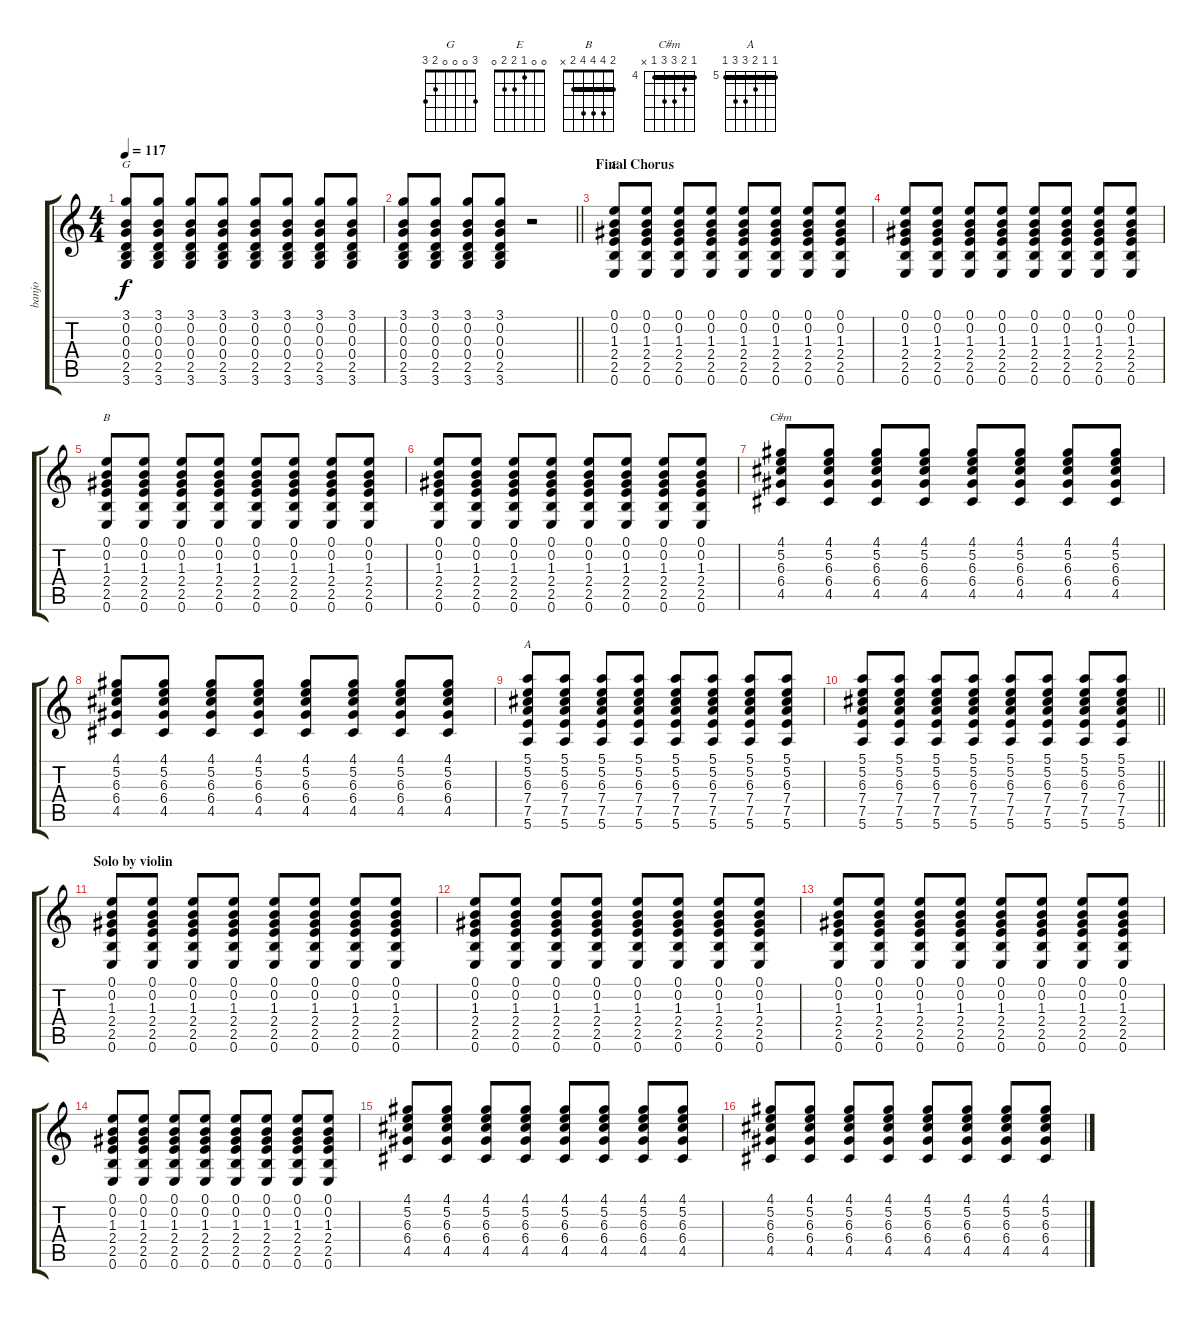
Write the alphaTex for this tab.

\track ("banjo" "banjo") {instrument acousticguitarsteel}
\staff {score tabs}
\tuning (E4 B3 G3 D3 A2 E2) {hide}
\chord ("G" 3 0 0 0 2 3)
\chord ("E" 0 0 1 2 2 0)
\chord ("B" 2 4 4 4 2 x) {barre 2}
\chord ("C#m" 4 5 6 6 4 x) {firstfret 4 barre 4}
\chord ("A" 5 5 6 7 7 5) {firstfret 5 barre 5}
\ts (4 4)
\tempo 117
\clef g2
\ks c
(3.1 0.2 0.3 0.4 2.5 3.6).8{ch "G" dy f} (3.1 0.2 0.3 0.4 2.5 3.6).8 (3.1 0.2 0.3 0.4 2.5 3.6).8 (3.1 0.2 0.3 0.4 2.5 3.6).8 (3.1 0.2 0.3 0.4 2.5 3.6).8 (3.1 0.2 0.3 0.4 2.5 3.6).8 (3.1 0.2 0.3 0.4 2.5 3.6).8 (3.1 0.2 0.3 0.4 2.5 3.6).8 |
\barLineRight lightlight
(3.1 0.2 0.3 0.4 2.5 3.6).8 (3.1 0.2 0.3 0.4 2.5 3.6).8 (3.1 0.2 0.3 0.4 2.5 3.6).8 (3.1 0.2 0.3 0.4 2.5 3.6).8 r.2 |
\section ("" "Final Chorus")
(0.1 0.2 1.3 2.4 2.5 0.6).8{ch "E"} (0.1 0.2 1.3 2.4 2.5 0.6).8 (0.1 0.2 1.3 2.4 2.5 0.6).8 (0.1 0.2 1.3 2.4 2.5 0.6).8 (0.1 0.2 1.3 2.4 2.5 0.6).8 (0.1 0.2 1.3 2.4 2.5 0.6).8 (0.1 0.2 1.3 2.4 2.5 0.6).8 (0.1 0.2 1.3 2.4 2.5 0.6).8 |
(0.1 0.2 1.3 2.4 2.5 0.6).8 (0.1 0.2 1.3 2.4 2.5 0.6).8 (0.1 0.2 1.3 2.4 2.5 0.6).8 (0.1 0.2 1.3 2.4 2.5 0.6).8 (0.1 0.2 1.3 2.4 2.5 0.6).8 (0.1 0.2 1.3 2.4 2.5 0.6).8 (0.1 0.2 1.3 2.4 2.5 0.6).8 (0.1 0.2 1.3 2.4 2.5 0.6).8 |
(0.1 0.2 1.3 2.4 2.5 0.6).8{ch "B"} (0.1 0.2 1.3 2.4 2.5 0.6).8 (0.1 0.2 1.3 2.4 2.5 0.6).8 (0.1 0.2 1.3 2.4 2.5 0.6).8 (0.1 0.2 1.3 2.4 2.5 0.6).8 (0.1 0.2 1.3 2.4 2.5 0.6).8 (0.1 0.2 1.3 2.4 2.5 0.6).8 (0.1 0.2 1.3 2.4 2.5 0.6).8 |
(0.1 0.2 1.3 2.4 2.5 0.6).8 (0.1 0.2 1.3 2.4 2.5 0.6).8 (0.1 0.2 1.3 2.4 2.5 0.6).8 (0.1 0.2 1.3 2.4 2.5 0.6).8 (0.1 0.2 1.3 2.4 2.5 0.6).8 (0.1 0.2 1.3 2.4 2.5 0.6).8 (0.1 0.2 1.3 2.4 2.5 0.6).8 (0.1 0.2 1.3 2.4 2.5 0.6).8 |
(4.1 5.2 6.3 6.4 4.5).8{ch "C#m"} (4.1 5.2 6.3 6.4 4.5).8 (4.1 5.2 6.3 6.4 4.5).8 (4.1 5.2 6.3 6.4 4.5).8 (4.1 5.2 6.3 6.4 4.5).8 (4.1 5.2 6.3 6.4 4.5).8 (4.1 5.2 6.3 6.4 4.5).8 (4.1 5.2 6.3 6.4 4.5).8 |
(4.1 5.2 6.3 6.4 4.5).8 (4.1 5.2 6.3 6.4 4.5).8 (4.1 5.2 6.3 6.4 4.5).8 (4.1 5.2 6.3 6.4 4.5).8 (4.1 5.2 6.3 6.4 4.5).8 (4.1 5.2 6.3 6.4 4.5).8 (4.1 5.2 6.3 6.4 4.5).8 (4.1 5.2 6.3 6.4 4.5).8 |
(5.1 5.2 6.3 7.4 7.5 5.6).8{ch "A"} (5.1 5.2 6.3 7.4 7.5 5.6).8 (5.1 5.2 6.3 7.4 7.5 5.6).8 (5.1 5.2 6.3 7.4 7.5 5.6).8 (5.1 5.2 6.3 7.4 7.5 5.6).8 (5.1 5.2 6.3 7.4 7.5 5.6).8 (5.1 5.2 6.3 7.4 7.5 5.6).8 (5.1 5.2 6.3 7.4 7.5 5.6).8 |
\barLineRight lightlight
(5.1 5.2 6.3 7.4 7.5 5.6).8 (5.1 5.2 6.3 7.4 7.5 5.6).8 (5.1 5.2 6.3 7.4 7.5 5.6).8 (5.1 5.2 6.3 7.4 7.5 5.6).8 (5.1 5.2 6.3 7.4 7.5 5.6).8 (5.1 5.2 6.3 7.4 7.5 5.6).8 (5.1 5.2 6.3 7.4 7.5 5.6).8 (5.1 5.2 6.3 7.4 7.5 5.6).8 |
\section ("" "Solo by violin")
(0.1 0.2 1.3 2.4 2.5 0.6).8 (0.1 0.2 1.3 2.4 2.5 0.6).8 (0.1 0.2 1.3 2.4 2.5 0.6).8 (0.1 0.2 1.3 2.4 2.5 0.6).8 (0.1 0.2 1.3 2.4 2.5 0.6).8 (0.1 0.2 1.3 2.4 2.5 0.6).8 (0.1 0.2 1.3 2.4 2.5 0.6).8 (0.1 0.2 1.3 2.4 2.5 0.6).8 |
(0.1 0.2 1.3 2.4 2.5 0.6).8 (0.1 0.2 1.3 2.4 2.5 0.6).8 (0.1 0.2 1.3 2.4 2.5 0.6).8 (0.1 0.2 1.3 2.4 2.5 0.6).8 (0.1 0.2 1.3 2.4 2.5 0.6).8 (0.1 0.2 1.3 2.4 2.5 0.6).8 (0.1 0.2 1.3 2.4 2.5 0.6).8 (0.1 0.2 1.3 2.4 2.5 0.6).8 |
(0.1 0.2 1.3 2.4 2.5 0.6).8 (0.1 0.2 1.3 2.4 2.5 0.6).8 (0.1 0.2 1.3 2.4 2.5 0.6).8 (0.1 0.2 1.3 2.4 2.5 0.6).8 (0.1 0.2 1.3 2.4 2.5 0.6).8 (0.1 0.2 1.3 2.4 2.5 0.6).8 (0.1 0.2 1.3 2.4 2.5 0.6).8 (0.1 0.2 1.3 2.4 2.5 0.6).8 |
(0.1 0.2 1.3 2.4 2.5 0.6).8 (0.1 0.2 1.3 2.4 2.5 0.6).8 (0.1 0.2 1.3 2.4 2.5 0.6).8 (0.1 0.2 1.3 2.4 2.5 0.6).8 (0.1 0.2 1.3 2.4 2.5 0.6).8 (0.1 0.2 1.3 2.4 2.5 0.6).8 (0.1 0.2 1.3 2.4 2.5 0.6).8 (0.1 0.2 1.3 2.4 2.5 0.6).8 |
(4.1 5.2 6.3 6.4 4.5).8 (4.1 5.2 6.3 6.4 4.5).8 (4.1 5.2 6.3 6.4 4.5).8 (4.1 5.2 6.3 6.4 4.5).8 (4.1 5.2 6.3 6.4 4.5).8 (4.1 5.2 6.3 6.4 4.5).8 (4.1 5.2 6.3 6.4 4.5).8 (4.1 5.2 6.3 6.4 4.5).8 |
(4.1 5.2 6.3 6.4 4.5).8 (4.1 5.2 6.3 6.4 4.5).8 (4.1 5.2 6.3 6.4 4.5).8 (4.1 5.2 6.3 6.4 4.5).8 (4.1 5.2 6.3 6.4 4.5).8 (4.1 5.2 6.3 6.4 4.5).8 (4.1 5.2 6.3 6.4 4.5).8 (4.1 5.2 6.3 6.4 4.5).8
